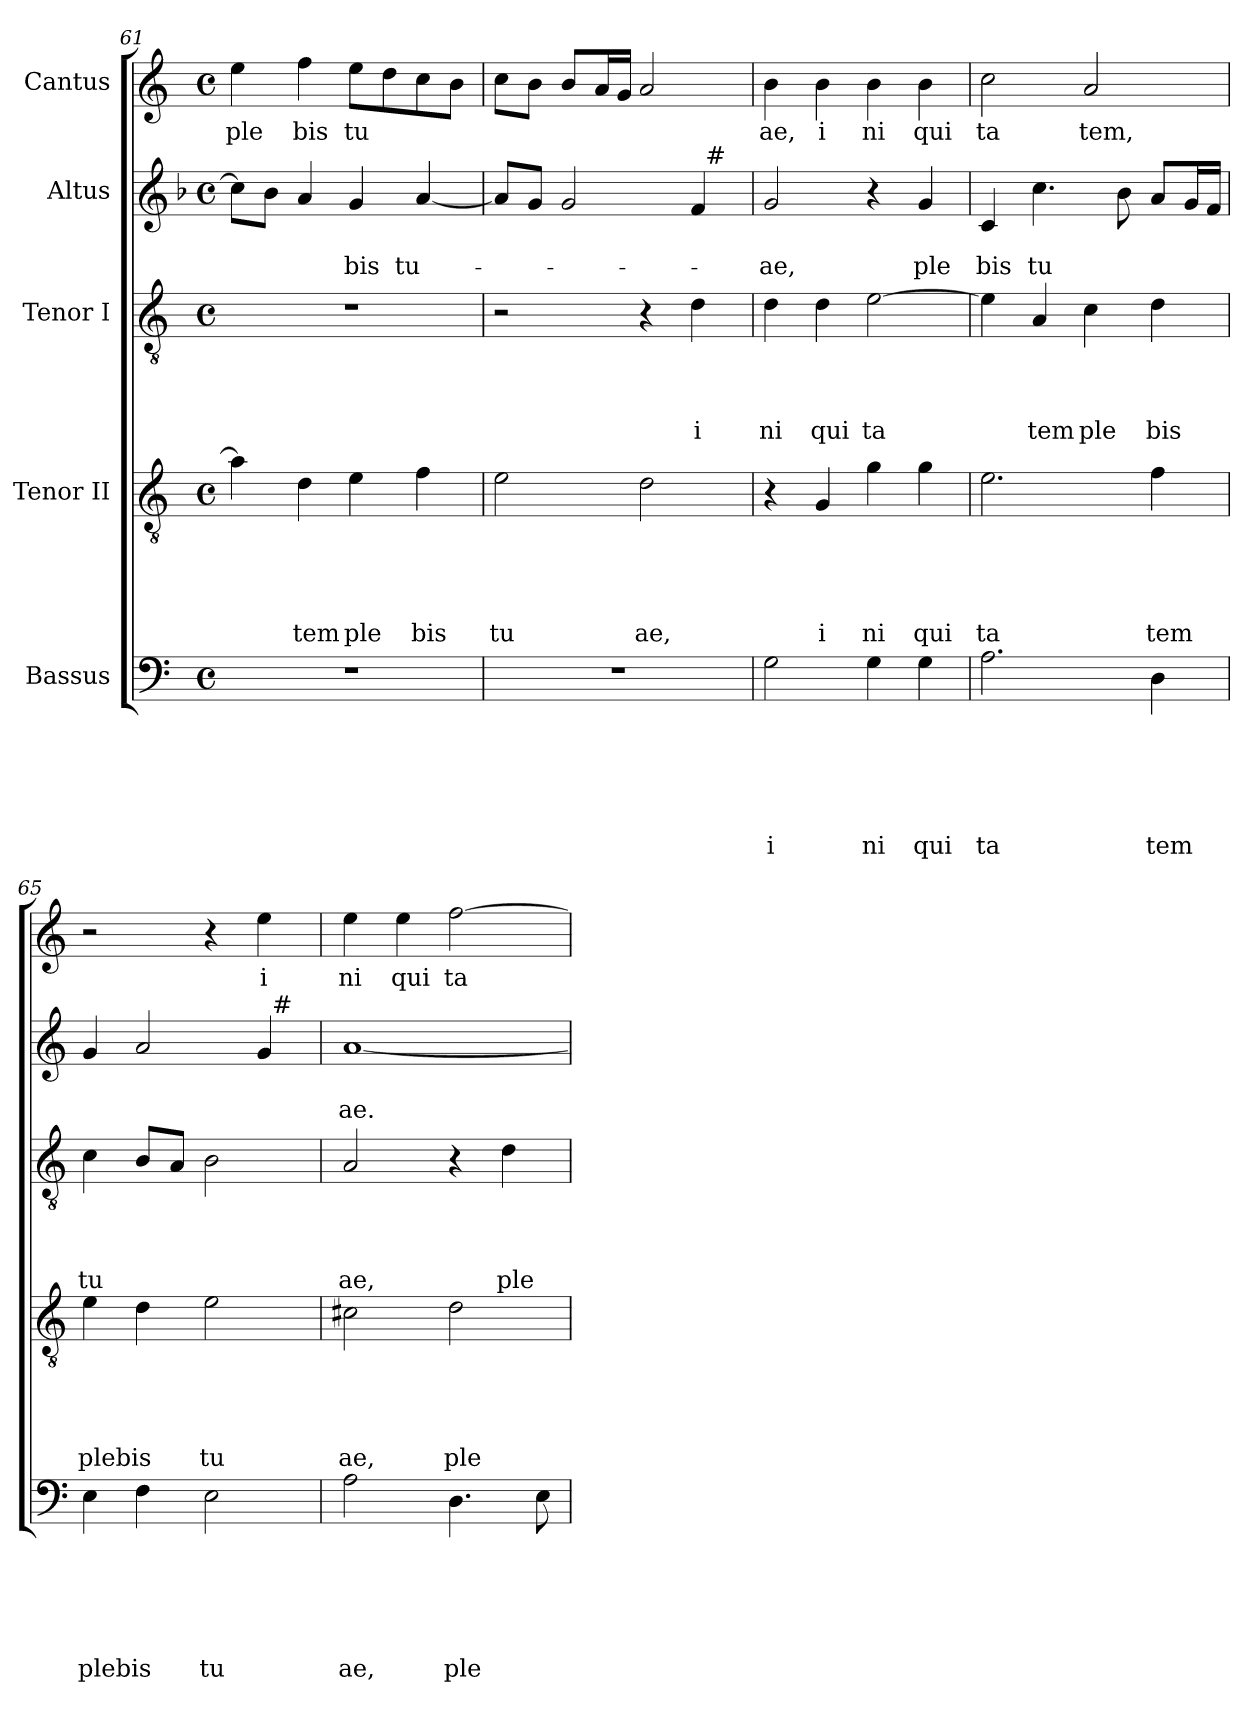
**kern	**text	**text	**text	**text	**text	**text	**kern	**text	**text	**text	**text	**text	**kern	**text	**text	**text	**text	**kern	**text	**text	**kern	**text
*part5	*part5	*part5	*part5	*part5	*part5	*part5	*part4	*part4	*part4	*part4	*part4	*part4	*part3	*part3	*part3	*part3	*part3	*part2	*part2	*part2	*part1	*part1
*staff5	*staff5	*staff5	*staff5	*staff5	*staff5	*staff5	*staff4	*staff4	*staff4	*staff4	*staff4	*staff4	*staff3	*staff3	*staff3	*staff3	*staff3	*staff2	*staff2	*staff2	*staff1	*staff1
*I"Bassus	*	*	*	*	*	*	*I"Tenor II	*	*	*	*	*	*I"Tenor I	*	*	*	*	*I"Altus	*	*	*I"Cantus	*
*clefF4	*	*	*	*	*	*	*clefGv2	*	*	*	*	*	*clefGv2	*	*	*	*	*clefG2	*	*	*clefG2	*
*k[]	*	*	*	*	*	*	*k[]	*	*	*	*	*	*k[]	*	*	*	*	*k[b-]	*	*	*k[]	*
*C:	*	*	*	*	*	*	*C:	*	*	*	*	*	*C:	*	*	*	*	*F:	*	*	*C:	*
*M4/4	*	*	*	*	*	*	*M4/4	*	*	*	*	*	*M4/4	*	*	*	*	*M4/4	*	*	*M4/4	*
*met(c)	*	*	*	*	*	*	*met(c)	*	*	*	*	*	*met(c)	*	*	*	*	*met(c)	*	*	*met(c)	*
=61	=61	=61	=61	=61	=61	=61	=61	=61	=61	=61	=61	=61	=61	=61	=61	=61	=61	=61	=61	=61	=61	=61
!	!	!	!	!	!	!	!	!	!	!	!	!	!	!	!	!	!	!	!	!	!	!LO:LY:b
1r	.	.	.	.	.	.	4a\]	.	.	.	.	.	1r	.	.	.	.	8cc\L]	.	.	4ee\	ple
.	.	.	.	.	.	.	.	.	.	.	.	.	.	.	.	.	.	8b-\J	.	.	.	.
!	!	!	!	!	!	!	!	!	!	!	!	!LO:LY:b	!	!	!	!	!	!	!	!	!	!LO:LY:b
.	.	.	.	.	.	.	4d\	.	.	.	.	tem	.	.	.	.	.	4a/	.	.	4ff\	bis
!	!	!	!	!	!	!	!	!	!	!	!	!LO:LY:b	!	!	!	!	!	!	!	!LO:LY:b	!	!LO:LY:b
.	.	.	.	.	.	.	4e\	.	.	.	.	ple	.	.	.	.	.	4g/	.	-bis	8ee\L	tu
.	.	.	.	.	.	.	.	.	.	.	.	.	.	.	.	.	.	.	.	.	8dd\	.
!	!	!	!	!	!	!	!	!	!	!	!	!LO:LY:b	!	!	!	!	!	!	!	!LO:LY:b	!	!
.	.	.	.	.	.	.	4f\	.	.	.	.	bis	.	.	.	.	.	[<4a/	.	tu-	8cc\	.
.	.	.	.	.	.	.	.	.	.	.	.	.	.	.	.	.	.	.	.	.	8b\J	.
!!LO:LB:g=z
=62	=62	=62	=62	=62	=62	=62	=62	=62	=62	=62	=62	=62	=62	=62	=62	=62	=62	=62	=62	=62	=62	=62
*	*	*	*	*	*	*	*	*	*	*	*	*	*	*	*	*	*	*k[]	*	*	*	*
*	*	*	*	*	*	*	*	*	*	*	*	*	*	*	*	*	*	*C:	*	*	*	*
!	!	!	!	!	!	!	!	!	!	!	!	!LO:LY:b	!	!	!	!	!	!	!	!	!	!
*	*	*	*	*	*	*	*	*	*	*	*	*	*	*	*	*	*	*^	*	*	*	*
1r	.	.	.	.	.	.	2e\	.	.	.	.	tu	2r	.	.	.	.	8a/L]	2ryy	.	.	8cc\L	.
.	.	.	.	.	.	.	.	.	.	.	.	.	.	.	.	.	.	8g/J	.	.	.	8b\J	.
.	.	.	.	.	.	.	.	.	.	.	.	.	.	.	.	.	.	2g/	.	.	.	8b/L	.
.	.	.	.	.	.	.	.	.	.	.	.	.	.	.	.	.	.	.	.	.	.	16a/L	.
.	.	.	.	.	.	.	.	.	.	.	.	.	.	.	.	.	.	.	.	.	.	16g/JJ	.
!	!	!	!	!	!	!	!	!	!	!	!	!LO:LY:b	!	!	!	!	!	!	!	!	!	!	!
.	.	.	.	.	.	.	2d\	.	.	.	.	ae,	4r	.	.	.	.	.	4ryy	.	.	2a/	.
!	!	!	!	!	!	!	!	!	!	!	!	!	!	!	!	!	!LO:LY:b	!	!	!	!	!	!
.	.	.	.	.	.	.	.	.	.	.	.	.	4d\	.	.	.	i	4f/	32ryy	.	.	.	.
!	!	!	!	!	!	!	!	!	!	!	!	!	!	!	!	!	!	!	!LO:TX:a:t=#	!	!	!	!
.	.	.	.	.	.	.	.	.	.	.	.	.	.	.	.	.	.	.	8..ryy	.	.	.	.
=63	=63	=63	=63	=63	=63	=63	=63	=63	=63	=63	=63	=63	=63	=63	=63	=63	=63	=63	=63	=63	=63	=63	=63
!	!	!	!	!	!	!LO:LY:b	!	!	!	!	!	!	!	!	!	!	!LO:LY:b	!	!	!	!LO:LY:b	!	!LO:LY:b
*	*	*	*	*	*	*	*	*	*	*	*	*	*	*	*	*	*	*v	*v	*	*	*	*
2G\	.	.	.	.	.	i	4r	.	.	.	.	.	4d\	.	.	.	ni	2g/	.	-ae,	4b\	ae,
!	!	!	!	!	!	!	!	!	!	!	!	!LO:LY:b	!	!	!	!	!LO:LY:b	!	!	!	!	!LO:LY:b
.	.	.	.	.	.	.	4G/	.	.	.	.	i	4d\	.	.	.	qui	.	.	.	4b\	i
!	!	!	!	!	!	!LO:LY:b	!	!	!	!	!	!LO:LY:b	!	!	!	!	!LO:LY:b	!	!	!	!	!LO:LY:b
4G\	.	.	.	.	.	ni	4g\	.	.	.	.	ni	[>2e\	.	.	.	ta	4r	.	.	4b\	ni
!	!	!	!	!	!	!LO:LY:b	!	!	!	!	!	!LO:LY:b	!	!	!	!	!	!	!	!LO:LY:b	!	!LO:LY:b
4G\	.	.	.	.	.	qui	4g\	.	.	.	.	qui	.	.	.	.	.	4g/	.	ple	4b\	qui
=64	=64	=64	=64	=64	=64	=64	=64	=64	=64	=64	=64	=64	=64	=64	=64	=64	=64	=64	=64	=64	=64	=64
!	!	!	!	!	!	!LO:LY:b	!	!	!	!	!	!LO:LY:b	!	!	!	!	!	!	!	!LO:LY:b	!	!LO:LY:b
2.A\	.	.	.	.	.	ta	2.e\	.	.	.	.	ta	4e\]	.	.	.	.	4c/	.	bis	2cc\	ta
!	!	!	!	!	!	!	!	!	!	!	!	!	!	!	!	!	!LO:LY:b	!	!	!LO:LY:b	!	!
.	.	.	.	.	.	.	.	.	.	.	.	.	4A/	.	.	.	tem	4.cc\	.	tu	.	.
!	!	!	!	!	!	!	!	!	!	!	!	!	!	!	!	!	!LO:LY:b	!	!	!	!	!LO:LY:b
.	.	.	.	.	.	.	.	.	.	.	.	.	4c\	.	.	.	ple	.	.	.	2a/	tem,
.	.	.	.	.	.	.	.	.	.	.	.	.	.	.	.	.	.	8b\	.	.	.	.
!	!	!	!	!	!	!LO:LY:b	!	!	!	!	!	!LO:LY:b	!	!	!	!	!LO:LY:b	!	!	!	!	!
4D\	.	.	.	.	.	tem	4f\	.	.	.	.	tem	4d\	.	.	.	bis	8a/L	.	.	.	.
.	.	.	.	.	.	.	.	.	.	.	.	.	.	.	.	.	.	16g/L	.	.	.	.
.	.	.	.	.	.	.	.	.	.	.	.	.	.	.	.	.	.	16f/JJ	.	.	.	.
=65	=65	=65	=65	=65	=65	=65	=65	=65	=65	=65	=65	=65	=65	=65	=65	=65	=65	=65	=65	=65	=65	=65
!	!	!	!	!	!	!LO:LY:b	!	!	!	!	!	!LO:LY:b	!	!	!	!	!LO:LY:b	!	!	!	!	!
*	*	*	*	*	*	*	*	*	*	*	*	*	*	*	*	*	*	*^	*	*	*	*
4E\	.	.	.	.	.	plebis	4e\	.	.	.	.	plebis	4c\	.	.	.	tu	4g/	2ryy	.	.	2r	.
4F\	.	.	.	.	.	.	4d\	.	.	.	.	.	8B/L	.	.	.	.	2a/	.	.	.	.	.
.	.	.	.	.	.	.	.	.	.	.	.	.	8A/J	.	.	.	.	.	.	.	.	.	.
!	!	!	!	!	!	!LO:LY:b	!	!	!	!	!	!LO:LY:b	!	!	!	!	!	!	!	!	!	!	!
2E\	.	.	.	.	.	tu	2e\	.	.	.	.	tu	2B\	.	.	.	.	.	4ryy	.	.	4r	.
!	!	!	!	!	!	!	!	!	!	!	!	!	!	!	!	!	!	!	!	!	!	!	!LO:LY:b
.	.	.	.	.	.	.	.	.	.	.	.	.	.	.	.	.	.	4g/	32ryy	.	.	4ee\	i
!	!	!	!	!	!	!	!	!	!	!	!	!	!	!	!	!	!	!	!LO:TX:a:t=#	!	!	!	!
.	.	.	.	.	.	.	.	.	.	.	.	.	.	.	.	.	.	.	8..ryy	.	.	.	.
=66	=66	=66	=66	=66	=66	=66	=66	=66	=66	=66	=66	=66	=66	=66	=66	=66	=66	=66	=66	=66	=66	=66	=66
!	!	!	!	!	!	!LO:LY:b	!	!	!	!	!	!LO:LY:b	!	!	!	!	!LO:LY:b	!	!	!	!LO:LY:b	!	!LO:LY:b
*	*	*	*	*	*	*	*	*	*	*	*	*	*	*	*	*	*	*v	*v	*	*	*	*
2A\	.	.	.	.	.	ae,	2c#X\	.	.	.	.	ae,	2A/	.	.	.	ae,	[<1a	.	ae.	4ee\	ni
!	!	!	!	!	!	!	!	!	!	!	!	!	!	!	!	!	!	!	!	!	!	!LO:LY:b
.	.	.	.	.	.	.	.	.	.	.	.	.	.	.	.	.	.	.	.	.	4ee\	qui
!	!	!	!	!	!	!LO:LY:b	!	!	!	!	!	!LO:LY:b	!	!	!	!	!	!	!	!	!	!LO:LY:b
4.D\	.	.	.	.	.	ple	2d\	.	.	.	.	ple	4r	.	.	.	.	.	.	.	[>2ff\	ta
!	!	!	!	!	!	!	!	!	!	!	!	!	!	!	!	!	!LO:LY:b	!	!	!	!	!
.	.	.	.	.	.	.	.	.	.	.	.	.	4d\	.	.	.	ple	.	.	.	.	.
8E\	.	.	.	.	.	.	.	.	.	.	.	.	.	.	.	.	.	.	.	.	.	.
=	=	=	=	=	=	=	=	=	=	=	=	=	=	=	=	=	=	=	=	=	=	=
*-	*-	*-	*-	*-	*-	*-	*-	*-	*-	*-	*-	*-	*-	*-	*-	*-	*-	*-	*-	*-	*-	*-
